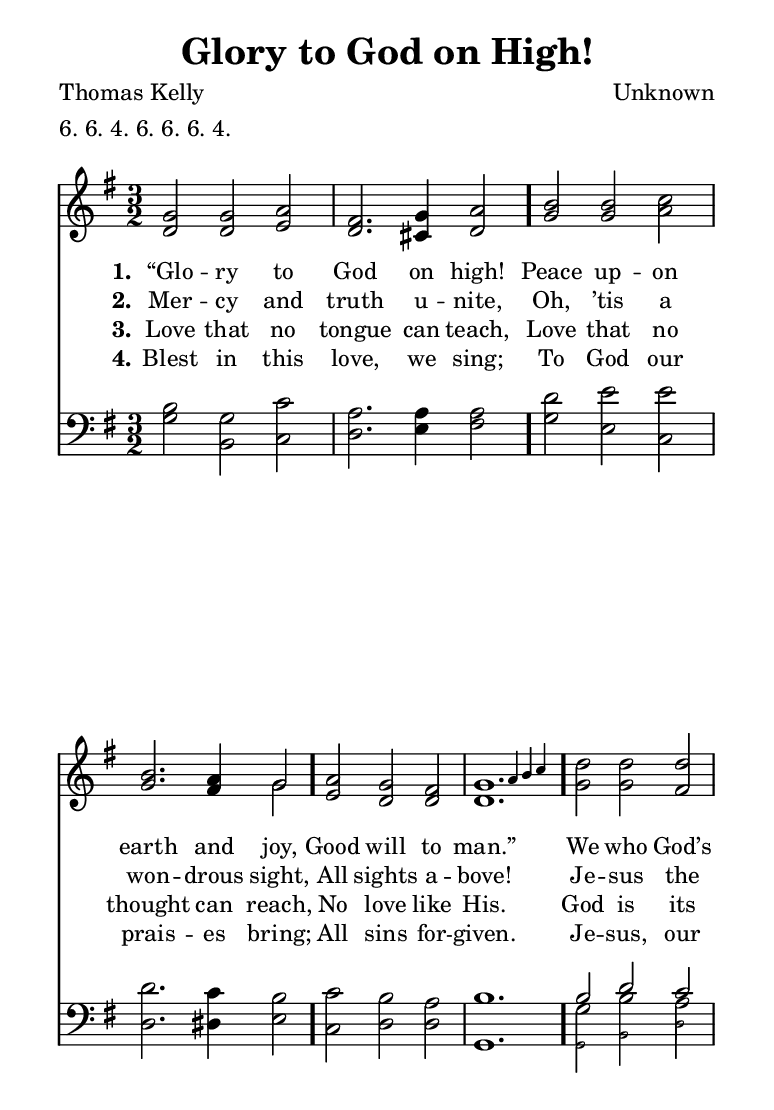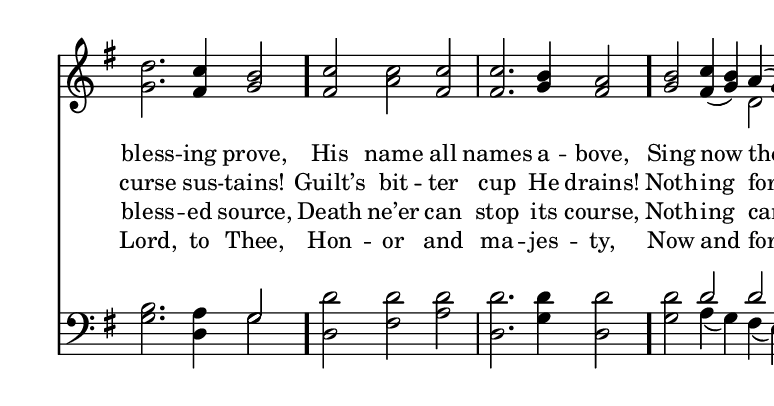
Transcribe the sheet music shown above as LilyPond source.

\include "common/global.ily"
\paper {
  \include "common/paper.ily"
  ragged-last-bottom = ##t
  systems-per-page = ##f
  system-count = 3
system-system-spacing.padding = 11

}

\header{
  hymnnumber = "174"
  title = "Glory to God on High!"
  tunename = "America" % see https://hymnary.org/tune/america_thesaurusmusicus
  meter = "6. 6. 4. 6. 6. 6. 4."
  poet = "Thomas Kelly" % see https://hymnary.org/text/glory_to_god_on_high_peace_upon_earth_an
  composer = "Unknown"
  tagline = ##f
}

global = {
  \include "common/overrides.ily"
  \override Staff.TimeSignature.style = #'numbered
  \time 3/2
  \override Score.MetronomeMark.transparent = ##t % hide all fermata changes too
  \tempo 2=80
  \key g \major
  \autoBeamOff
}

notesSoprano = {
\global
\relative c'' {

  g2 g a | fis2. g4 a2 |
  b2 b c | b2. a4 g2 |
  a2 g fis | \afterGrace g1. { a4 b c }
  d2 d d | d2. c4 b2 |
  c2 c c | c2. b4 a2 |
  b2 c4( b) a( g) | b2. c4 d2 |
  e4( c) b2 a | g1. |

  \bar "|."

}
}

notesAlto = {
\global
\relative e' {

  d2 d e | d2. cis4 d2 |
  g2 g a | g2. fis4 g2 |
  e2 d d | d1. |
  g2 g fis | g2. fis4 g2 |
  fis2 a fis | fis2. g4 fis2 |
  g2 fis4( g) d2 | g2. fis4 g2 |
  g4( a) g2 fis | g1. |

}
}

notesTenor = {
\global
\relative a {

  b2 g c | a2. a4 a2 |
  d2 e e | d2. c4 b2 |
  c2 b a | b1. |
  b2 d c | b2. a4 g2 |
  d'2 d d | d2. d4 d2 |
  d2 d d | d2. c4 b2 |
  c4( e) d2 d4( c) | b1.

}
}

notesBass = {
\global
\relative f {

  g2 b, c | d2. e4 fis2 |
  g2 e c | d2. dis4 e2 |
  c2 d d | g,1. |
  << \stemDown { g'2 b a } \\ \override NoteHead.font-size = #-4 { g,2 b d } >> | g2. d4 g2 |
  d2 fis a | d,2. g4 d2 |
  g2 a4( g) fis( e) | d( c) b( a) g2 |
  c2 d d | g,1. |

}
}

wordsA = \lyricmode {
\set stanza = "1."

“Glo -- ry to God on high! \bar "."
Peace up -- on earth and joy, \bar "."
Good will to man.” \bar "."
We who God’s bless -- ing prove, \bar "."
His name all names a -- bove, \bar "."
Sing now the Sav -- iour’s love, \bar "."
Too vast to scan. \bar "."

}

wordsB = \lyricmode {
\set stanza = "2."

Mer -- cy and truth u -- nite,
Oh, ’tis a won -- drous sight,
All sights a -- bove!
Je -- sus the curse sus -- tains!
Guilt’s bit -- ter cup He drains!
Noth -- ing for us re -- mains_–
Noth -- ing but love.

}

wordsC = \lyricmode {
\set stanza = "3."

Love that no tongue can teach,
Love that no thought can reach,
No love like His.
God is its bless -- ed source,
Death ne’er can stop its course,
Noth -- ing can stay its force:
Match -- less it is.

}

wordsD = \lyricmode {
\set stanza = "4."

Blest in this love, we sing;
To God our prais -- es bring;
All sins for -- given.
Je -- sus, our Lord, to Thee,
Hon -- or and ma -- jes -- ty,
Now and for -- ev -- er be,
Here and in heaven.

}

\score {
  \context ChoirStaff <<
    \context Staff = upper <<
      \set Staff.autoBeaming = ##f
      \set ChoirStaff.systemStartDelimiter = #'SystemStartBar
      \set ChoirStaff.printPartCombineTexts = ##f
      \partcombine #'(2 . 11) \notesSoprano \notesAlto
      \context NullVoice = sopranos { \voiceOne << \notesSoprano >> }
      \context Lyrics = one   \lyricsto sopranos \wordsA
      \context Lyrics = two   \lyricsto sopranos \wordsB
      \context Lyrics = three \lyricsto sopranos \wordsC
      \context Lyrics = four  \lyricsto sopranos \wordsD
    >>
    \context Staff = men <<
      \set Staff.autoBeaming = ##f
      \clef bass
      \set ChoirStaff.printPartCombineTexts = ##f
      \partcombine #'(2 . 11) \notesTenor \notesBass
    >>
  >>
  \layout {
    \include "common/layout.ily"
  }
  #(cond ((ly:get-option 'eog-midi-permitted) #{ \midi{
    \include "common/midi.ily"
  } #}))
}

\version "2.19.49"  % necessary for upgrading to future LilyPond versions.

% vi:set et ts=2 sw=2 ai nocindent syntax=lilypond:
